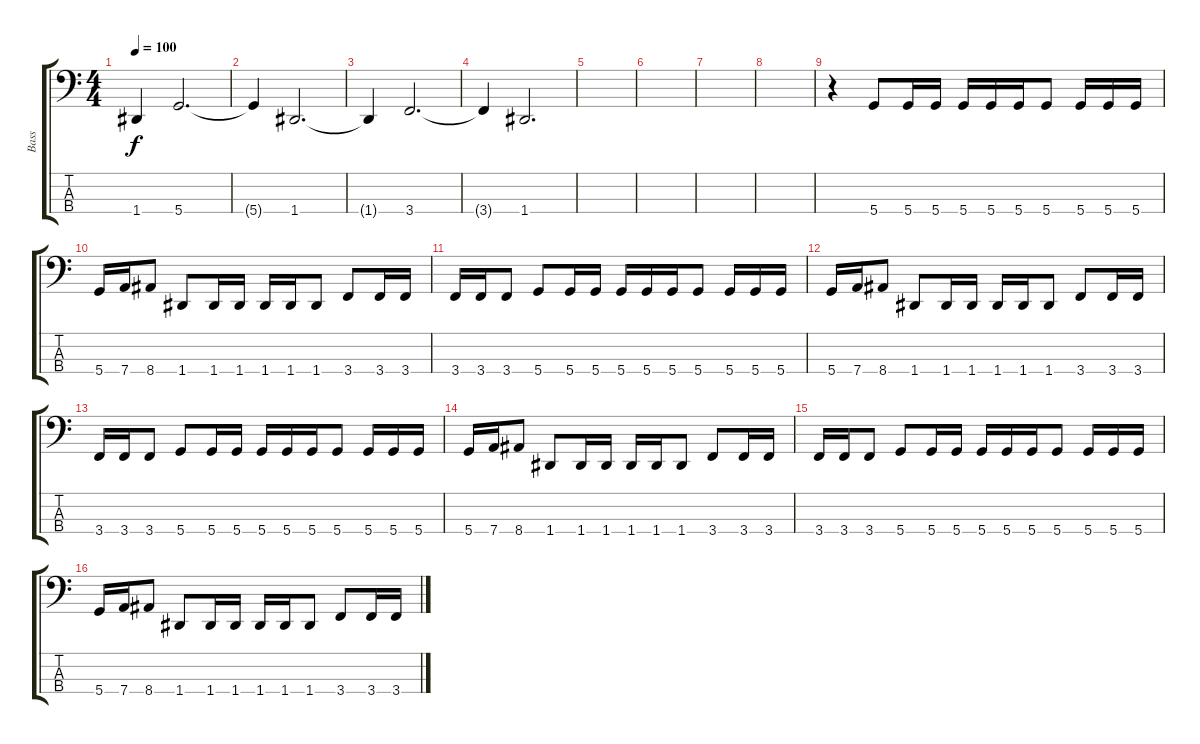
\track ("Bass" "Bass") {instrument electricbassfinger}
\staff {score tabs}
\tuning (F2 C2 G1 D1) {hide}
\ts (4 4)
\tempo 100
\clef f4
\ks c
1.4{t}.4{dy f} 5.4.2{d} |
5.4{t}.4 1.4.2{d} |
1.4{t}.4 3.4.2{d} |
3.4{t}.4 1.4.2{d} |
|
|
|
|
r.4 5.4.8 5.4.16 5.4.16 5.4.16 5.4.16 5.4.16 5.4.8 5.4.16 5.4.16 5.4.16 |
5.4.16 7.4.16 8.4.8 1.4.8 1.4.16 1.4.16 1.4.16 1.4.16 1.4.8 3.4.8 3.4.16 3.4.16 |
3.4.16 3.4.16 3.4.8 5.4.8 5.4.16 5.4.16 5.4.16 5.4.16 5.4.16 5.4.8 5.4.16 5.4.16 5.4.16 |
5.4.16 7.4.16 8.4.8 1.4.8 1.4.16 1.4.16 1.4.16 1.4.16 1.4.8 3.4.8 3.4.16 3.4.16 |
3.4.16 3.4.16 3.4.8 5.4.8 5.4.16 5.4.16 5.4.16 5.4.16 5.4.16 5.4.8 5.4.16 5.4.16 5.4.16 |
5.4.16 7.4.16 8.4.8 1.4.8 1.4.16 1.4.16 1.4.16 1.4.16 1.4.8 3.4.8 3.4.16 3.4.16 |
3.4.16 3.4.16 3.4.8 5.4.8 5.4.16 5.4.16 5.4.16 5.4.16 5.4.16 5.4.8 5.4.16 5.4.16 5.4.16 |
5.4.16 7.4.16 8.4.8 1.4.8 1.4.16 1.4.16 1.4.16 1.4.16 1.4.8 3.4.8 3.4.16 3.4.16
